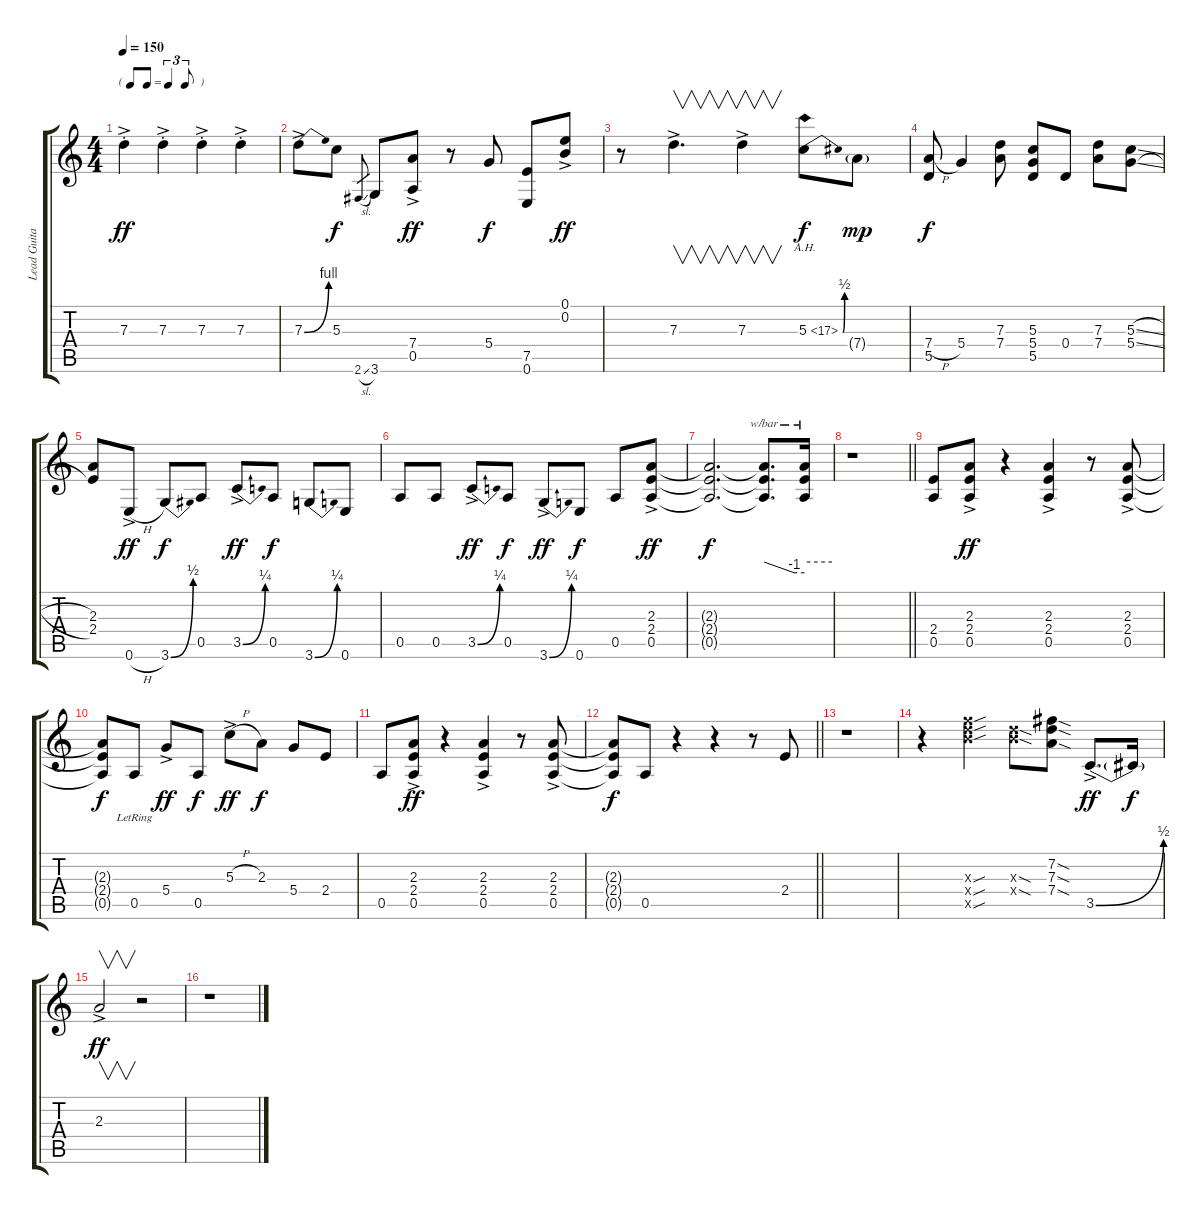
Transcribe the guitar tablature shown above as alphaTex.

\track ("Lead Guitar - Billy Gibbons" "Lead Guita") {instrument distortionguitar}
\staff {score tabs}
\tuning (E4 B3 G3 D3 A2 E2) {hide}
\ts (4 4)
\tf triplet8th
\tempo 150
\clef g2
\ks c
7.3{ac st}.4{dy ff} 7.3{ac st}.4 7.3{ac st}.4 7.3{ac st}.4 |
7.3{be (bend 0 0 60 4) ac}.8 5.3.8{dy f} 2.6{sl}.8{gr} 3.6.8 (7.4{ac} 0.5{ac}).8{dy ff} r.8 5.4.8{dy f} (7.5 0.6).8 (0.1{ac} 0.2{ac}).8{dy ff} |
r.8 7.3{ac}.4{v d} 7.3{ac}.4{v} 5.3{be (bend 0 0 60 2) ah 12}.8{dy f} 7.4{g}.8{dy mp} |
(7.4{h} 5.5).8{dy f} 5.4.4 (7.3 7.4).8 (5.3 5.4 5.5).8 0.4.8 (7.3 7.4).8 (5.3{sl} 5.4{sl}).8 |
(2.3 2.4).8 0.6{h ac}.8{dy ff} 3.6{be (bend 0 0 60 2)}.8{dy f} 0.5.8 3.5{be (bend 0 0 60 1) ac}.8{dy ff} 0.5.8{dy f} 3.6{be (bend 0 0 60 1)}.8 0.6.8 |
0.5.8 0.5.8 3.5{be (bend 0 0 60 1) ac}.8{dy ff} 0.5.8{dy f} 3.6{be (bend 0 0 60 1) ac}.8{dy ff} 0.6.8{dy f} 0.5.8 (2.3{ac} 2.4{ac} 0.5{ac}).8{dy ff} |
(2.3{t} 2.4{t} 0.5{t}).2{d dy f} (2.3{t} 2.4{t} 0.5{t}).8{d tbe (custom default 0 0 45 -4 60 -4)} (2.3{t} 2.4{t} 0.5{t}).16{tbe (hold default 0 0 60 0)} |
\barLineRight lightlight
r.1 |
(2.4 0.5).8 (2.3{ac} 2.4{ac} 0.5{ac}).8{dy ff} r.4 (2.3{ac} 2.4{ac} 0.5{ac}).4 r.8 (2.3{ac} 2.4{ac} 0.5{ac}).8 |
(2.3{t} 2.4{t} 0.5{t}).8{dy f} 0.5{lr}.8 5.4{ac}.8{dy ff} 0.5.8{dy f} 5.3{h ac}.8{dy ff} 2.3.8{dy f} 5.4.8 2.4.8 |
0.5.8 (2.3{ac} 2.4{ac} 0.5{ac}).8{dy ff} r.4 (2.3{ac} 2.4{ac} 0.5{ac}).4 r.8 (2.3{ac} 2.4{ac} 0.5{ac}).8 |
\barLineRight lightlight
(2.3{t} 2.4{t} 0.5{t}).8{dy f} 0.5.8 r.4 r.4 r.8 2.4.8 |
r.1 |
r.4 (10.3{sou x} 12.4{sou x} 14.5{sou x}).4 (7.3{sod x} 9.4{sod x}).8 (7.2{sod} 7.3{sod} 7.4{sod}).8 3.5{be (bend 0 0 60 2) ac}.8{d dy ff} 3.5{t}.16{dy f} |
2.3{ac}.2{v dy ff} r.2 |
r.1
